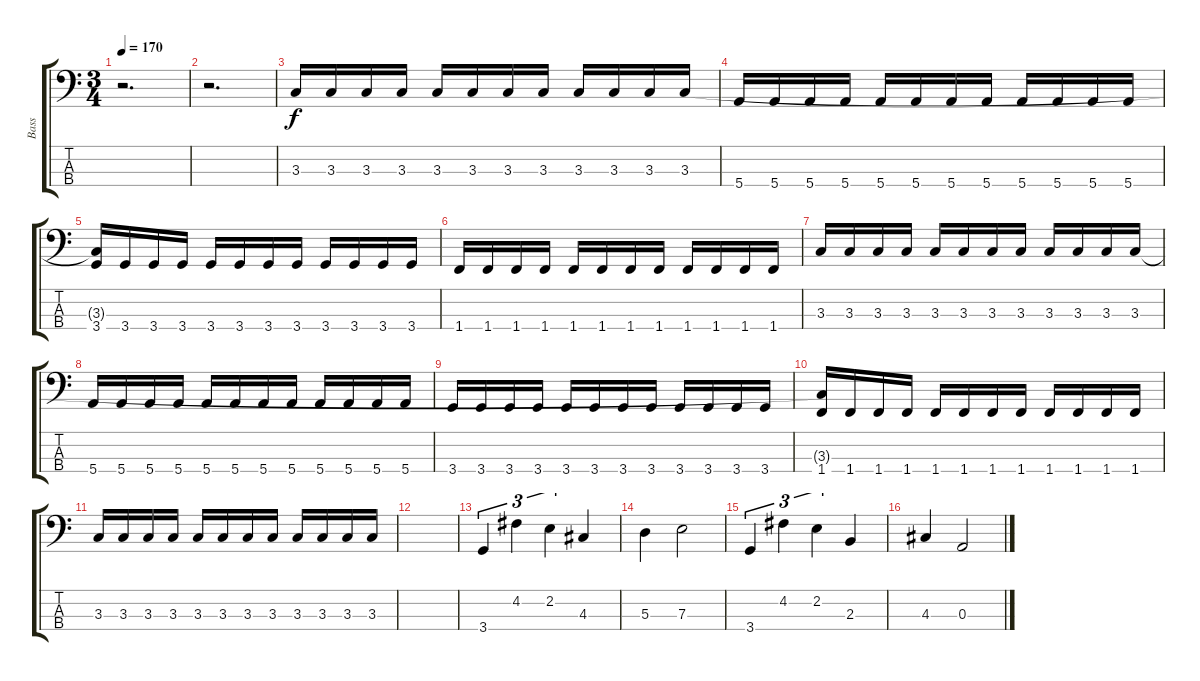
\track ("Bass" "Bass") {instrument electricbassfinger}
\staff {score tabs}
\tuning (G2 D2 A1 E1) {hide}
\ts (3 4)
\tempo 170
\clef f4
\ks c
r.2{d dy f} |
r.2{d} |
3.3.16 3.3.16 3.3.16 3.3.16 3.3.16 3.3.16 3.3.16 3.3.16 3.3.16 3.3.16 3.3.16 3.3.16 |
5.4.16 5.4.16 5.4.16 5.4.16 5.4.16 5.4.16 5.4.16 5.4.16 5.4.16 5.4.16 5.4.16 5.4.16 |
(3.3{t} 3.4).16 3.4.16 3.4.16 3.4.16 3.4.16 3.4.16 3.4.16 3.4.16 3.4.16 3.4.16 3.4.16 3.4.16 |
1.4.16 1.4.16 1.4.16 1.4.16 1.4.16 1.4.16 1.4.16 1.4.16 1.4.16 1.4.16 1.4.16 1.4.16 |
3.3.16 3.3.16 3.3.16 3.3.16 3.3.16 3.3.16 3.3.16 3.3.16 3.3.16 3.3.16 3.3.16 3.3.16 |
5.4.16 5.4.16 5.4.16 5.4.16 5.4.16 5.4.16 5.4.16 5.4.16 5.4.16 5.4.16 5.4.16 5.4.16 |
3.4.16 3.4.16 3.4.16 3.4.16 3.4.16 3.4.16 3.4.16 3.4.16 3.4.16 3.4.16 3.4.16 3.4.16 |
(3.3{t} 1.4).16 1.4.16 1.4.16 1.4.16 1.4.16 1.4.16 1.4.16 1.4.16 1.4.16 1.4.16 1.4.16 1.4.16 |
3.3.16 3.3.16 3.3.16 3.3.16 3.3.16 3.3.16 3.3.16 3.3.16 3.3.16 3.3.16 3.3.16 3.3.16 |
|
3.4.4{tu (3 2) volume 16 instrument slapbass1} 4.2.4{tu (3 2)} 2.2.4{tu (3 2)} 4.3.4 |
5.3.4 7.3.2 |
3.4.4{tu (3 2)} 4.2.4{tu (3 2)} 2.2.4{tu (3 2)} 2.3.4 |
4.3.4 0.3.2
